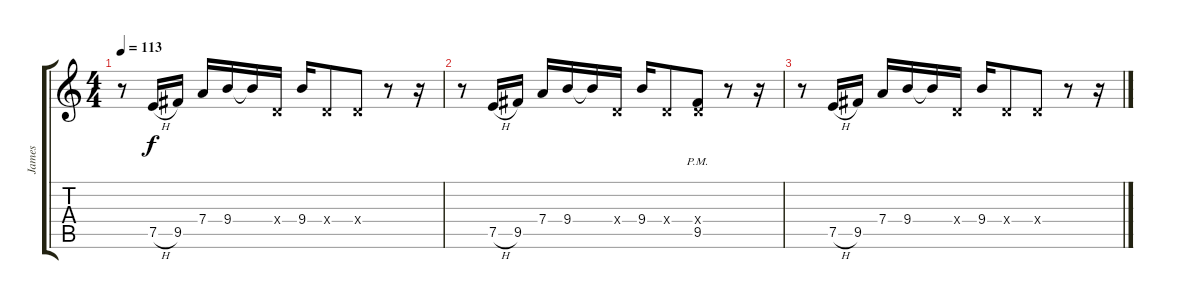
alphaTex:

\track ("James" "James") {instrument electricguitarclean}
\staff {score tabs}
\tuning (E4 B3 G3 D3 A2 E2) {hide}
\ts (4 4)
\tempo 113
\clef g2
\ks c
r.8{dy f} 7.5{h}.16{volume 6 instrument overdrivenguitar} 9.5.16 7.4.16 9.4.16 9.4{t}.16 0.4{x}.16 9.4.16 0.4{x}.8 0.4{x}.8 r.8 r.16 |
r.8 7.5{h}.16 9.5.16 7.4.16 9.4.16 9.4{t}.16 0.4{x}.16 9.4.16 0.4{x}.8 (0.4{x} 9.5{pm}).8 r.8 r.16 |
r.8 7.5{h}.16 9.5.16 7.4.16 9.4.16 9.4{t}.16 0.4{x}.16 9.4.16 0.4{x}.8 0.4{x}.8 r.8 r.16
